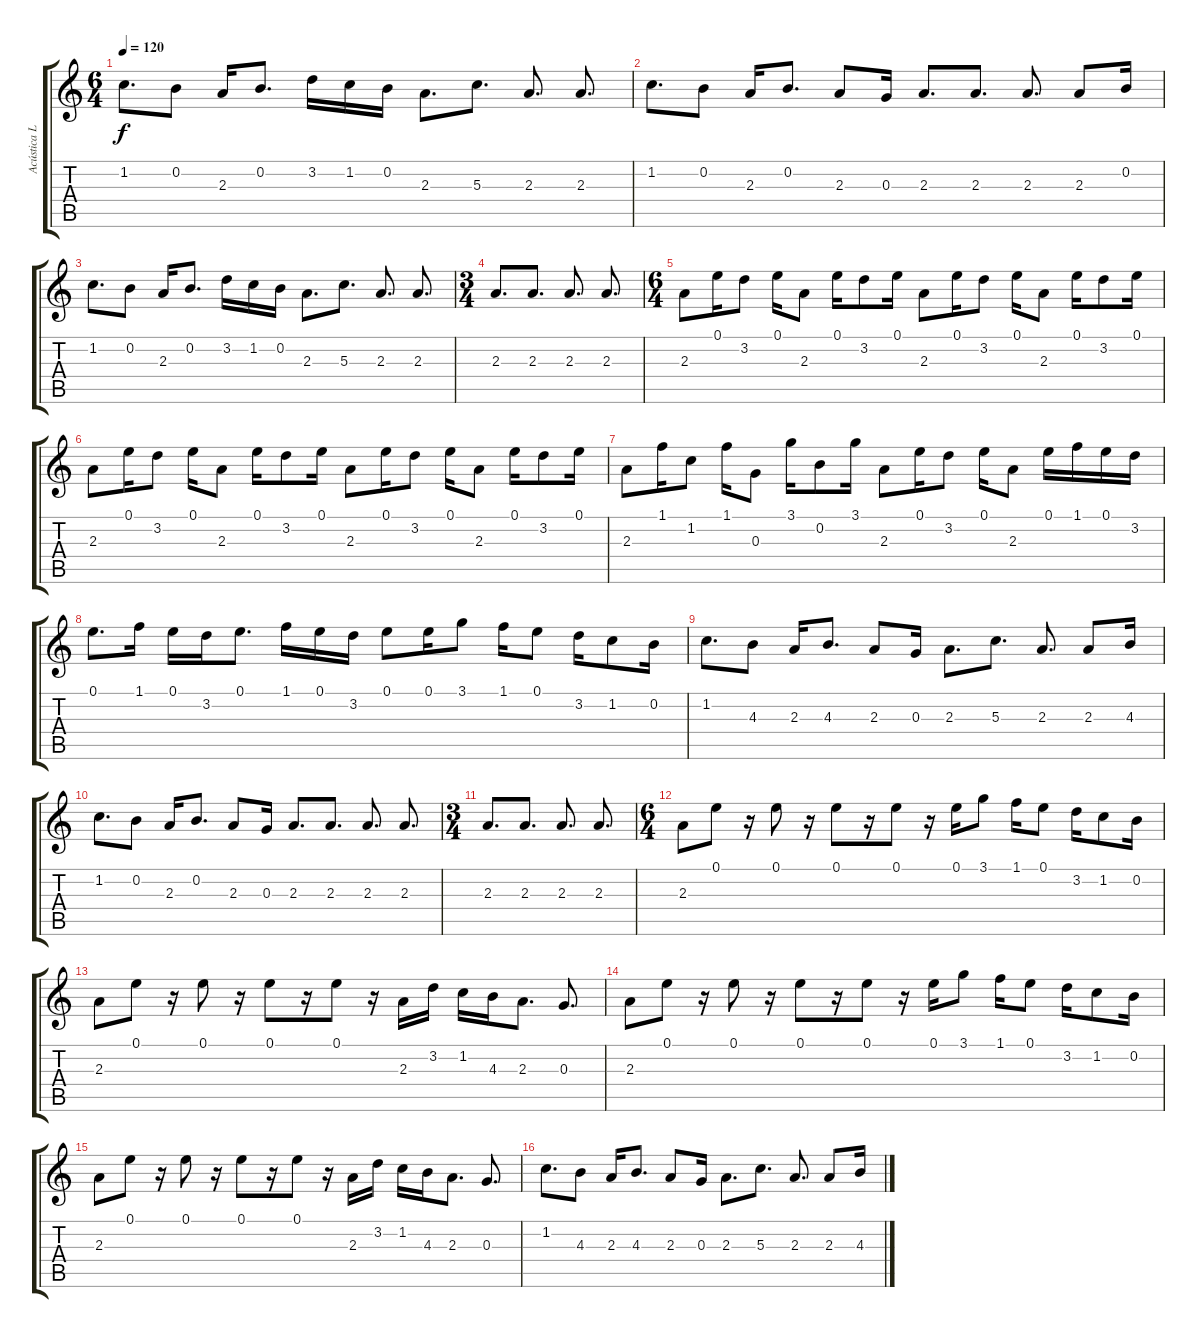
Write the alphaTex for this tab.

\track ("Acústica Líder" "Acústica L") {instrument acousticguitarsteel}
\staff {score tabs}
\tuning (E4 B3 G3 D3 A2 E2) {hide}
\ts (6 4)
\tempo 120
\clef g2
\ks c
1.2.8{d dy f} 0.2.8 2.3.16 0.2.8{d} 3.2.16 1.2.16 0.2.16 2.3.8{d} 5.3.8{d} 2.3.8{d} 2.3.8{d} |
1.2.8{d} 0.2.8 2.3.16 0.2.8{d} 2.3.8 0.3.16 2.3.8{d} 2.3.8{d} 2.3.8{d} 2.3.8 0.2.16 |
1.2.8{d} 0.2.8 2.3.16 0.2.8{d} 3.2.16 1.2.16 0.2.16 2.3.8{d} 5.3.8{d} 2.3.8{d} 2.3.8{d} |
\ts (3 4)
2.3.8{d} 2.3.8{d} 2.3.8{d} 2.3.8{d} |
\ts (6 4)
2.3.8 0.1.16 3.2.8 0.1.16 2.3.8 0.1.16 3.2.8 0.1.16 2.3.8 0.1.16 3.2.8 0.1.16 2.3.8 0.1.16 3.2.8 0.1.16 |
2.3.8 0.1.16 3.2.8 0.1.16 2.3.8 0.1.16 3.2.8 0.1.16 2.3.8 0.1.16 3.2.8 0.1.16 2.3.8 0.1.16 3.2.8 0.1.16 |
2.3.8 1.1.16 1.2.8 1.1.16 0.3.8 3.1.16 0.2.8 3.1.16 2.3.8 0.1.16 3.2.8 0.1.16 2.3.8 0.1.16 1.1.16 0.1.16 3.2.16 |
0.1.8{d} 1.1.16 0.1.16 3.2.16 0.1.8{d} 1.1.16 0.1.16 3.2.16 0.1.8 0.1.16 3.1.8 1.1.16 0.1.8 3.2.16 1.2.8 0.2.16 |
1.2.8{d} 4.3.8 2.3.16 4.3.8{d} 2.3.8 0.3.16 2.3.8{d} 5.3.8{d} 2.3.8{d} 2.3.8 4.3.16 |
1.2.8{d} 0.2.8 2.3.16 0.2.8{d} 2.3.8 0.3.16 2.3.8{d} 2.3.8{d} 2.3.8{d} 2.3.8{d} |
\ts (3 4)
2.3.8{d} 2.3.8{d} 2.3.8{d} 2.3.8{d} |
\ts (6 4)
2.3.8 0.1.8 r.16 0.1.8 r.16 0.1.8 r.16 0.1.8 r.16 0.1.16 3.1.8 1.1.16 0.1.8 3.2.16 1.2.8 0.2.16 |
2.3.8 0.1.8 r.16 0.1.8 r.16 0.1.8 r.16 0.1.8 r.16 2.3.16 3.2.16 1.2.16 4.3.16 2.3.8{d} 0.3.8{d} |
2.3.8 0.1.8 r.16 0.1.8 r.16 0.1.8 r.16 0.1.8 r.16 0.1.16 3.1.8 1.1.16 0.1.8 3.2.16 1.2.8 0.2.16 |
2.3.8 0.1.8 r.16 0.1.8 r.16 0.1.8 r.16 0.1.8 r.16 2.3.16 3.2.16 1.2.16 4.3.16 2.3.8{d} 0.3.8{d} |
1.2.8{d} 4.3.8 2.3.16 4.3.8{d} 2.3.8 0.3.16 2.3.8{d} 5.3.8{d} 2.3.8{d} 2.3.8 4.3.16
